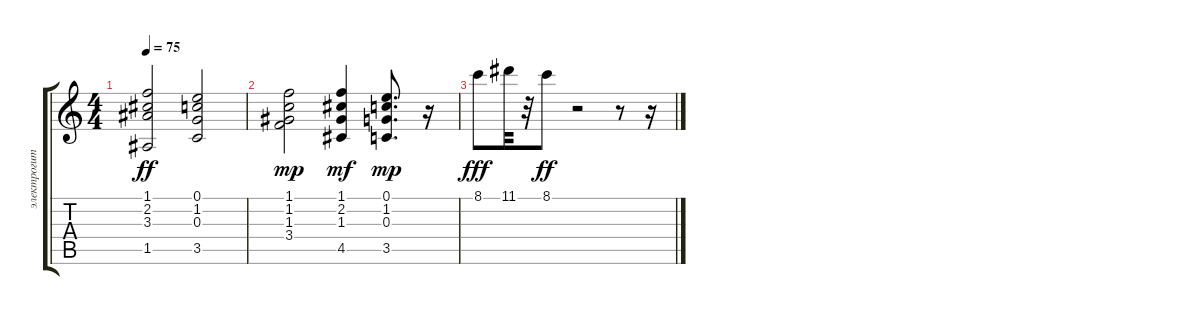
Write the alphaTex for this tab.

\track ("электрогитара 2 дубль" "электрогит") {instrument distortionguitar}
\staff {score tabs}
\tuning (E4 B3 G3 D3 A2 E2) {hide}
\ts (4 4)
\tempo 75
\clef g2
\ks c
(1.1 2.2 3.3 1.5).2{dy ff} (0.1 1.2 0.3 3.5).2 |
(1.1 1.2 1.3 3.4).2{dy mp} (1.1 2.2 1.3 4.5).4{dy mf} (0.1 1.2 0.3 3.5).8{d dy mp} r.16 |
8.1.8{dy fff} 11.1.32 r.32 8.1.8{dy ff} r.2 r.8 r.16
